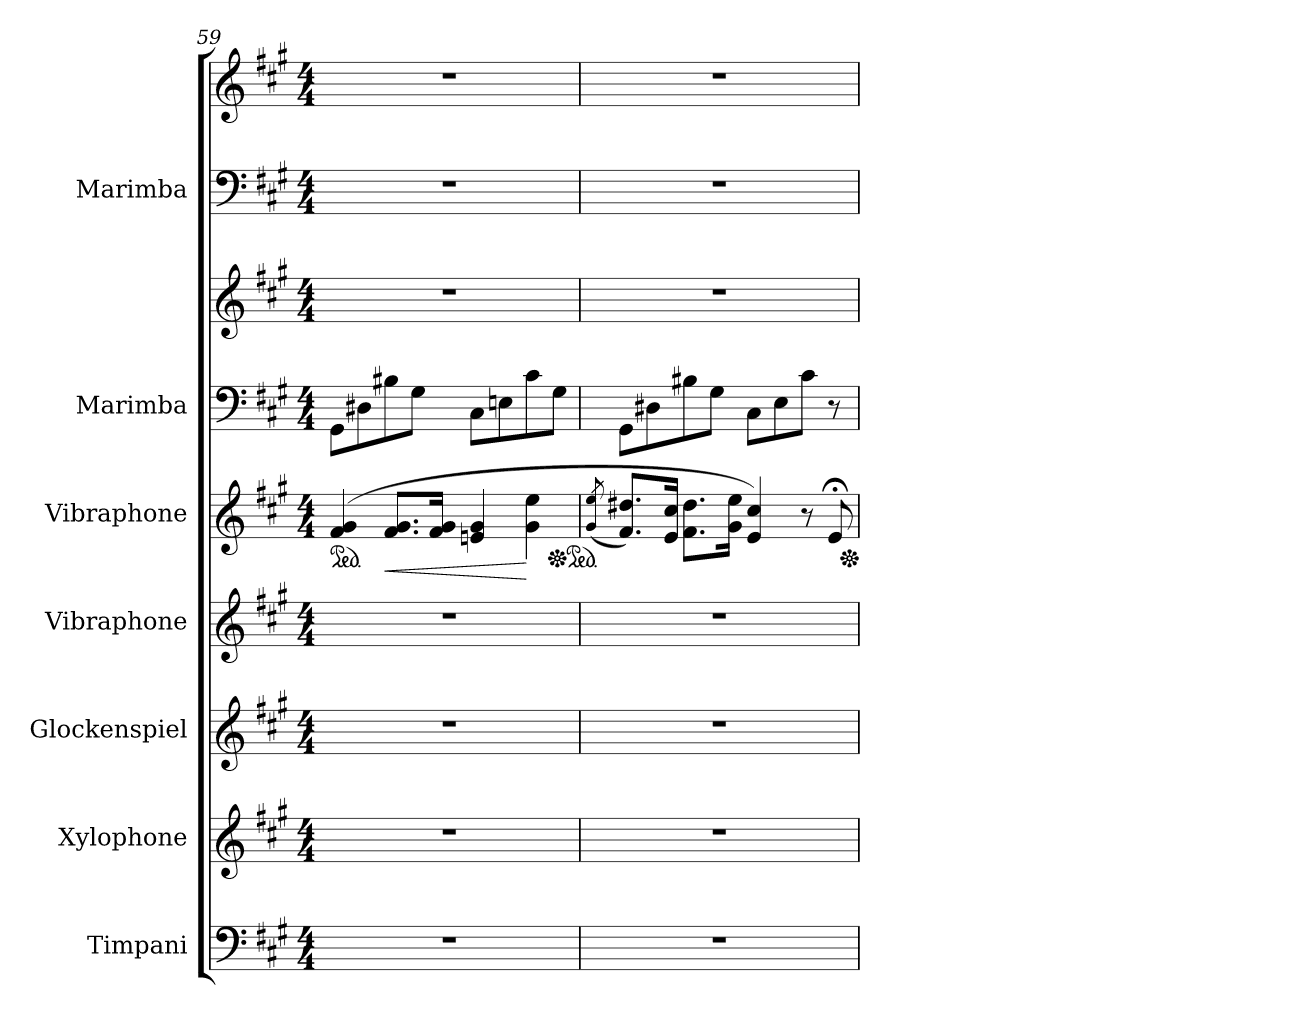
**kern	**kern	**kern	**kern	**kern	**dynam	**kern	**kern	**kern	**kern
*part7	*part6	*part5	*part4	*part3	*part3	*part2	*part2	*part1	*part1
*staff9	*staff8	*staff7	*staff6	*staff5	*staff5	*staff4	*staff3	*staff2	*staff1
*I"Timpani	*I"Xylophone	*I"Glockenspiel	*I"Vibraphone	*I"Vibraphone	*	*I"Marimba	*	*I"Marimba	*
*I'Timp.	*I'Xyl.	*I'Glk.	*I'Vib.	*I'Vib.	*	*I'Mrm.	*	*I'Mrm.	*
*clefF4	*clefG2	*clefG2	*clefG2	*clefG2	*	*clefF4	*clefG2	*clefF4	*clefG2
*	*ITrd-7c-12	*ITrd-14c-24	*	*	*	*	*	*	*
*k[f#c#g#]	*k[f#c#g#]	*k[f#c#g#]	*k[f#c#g#]	*k[f#c#g#]	*	*k[f#c#g#]	*k[f#c#g#]	*k[f#c#g#]	*k[f#c#g#]
*M4/4	*M4/4	*M4/4	*M4/4	*M4/4	*	*M4/4	*M4/4	*M4/4	*M4/4
*	*	*	*	*ped	*	*	*	*	*
=59	=59	=59	=59	=59	=59	=59	=59	=59	=59
1r	1r	1r	1r	(4f#/ 4g#/	.	8GG#\L	1r	1r	1r
.	.	.	.	.	.	8D#X\	.	.	.
!	!	!	!	!	!LO:HP:b	!	!	!	!
.	.	.	.	8.f#/ 8.g#/L	<	8B#X\	.	.	.
.	.	.	.	.	.	8G#\J	.	.	.
.	.	.	.	16f#/ 16g#/Jk	.	.	.	.	.
.	.	.	.	4en/ 4g#/	.	8C#\L	.	.	.
.	.	.	.	.	.	8En\	.	.	.
.	.	.	.	4g#\ 4ee\	[	8c#\	.	.	.
.	.	.	.	.	.	8G#\J	.	.	.
=60	=60	=60	=60	=60	=60	=60	=60	=60	=60
*	*	*	*	*Xped	*	*	*	*	*
*	*	*	*	*ped	*	*	*	*	*
.	.	.	.	(8qg#/ 8qee/	.	.	.	.	.
1r	1r	1r	1r	8.f#/ 8.dd#X/L)	.	8GG#\L	1r	1r	1r
.	.	.	.	.	.	8D#X\	.	.	.
.	.	.	.	16e/ 16cc#/Jk	.	.	.	.	.
.	.	.	.	8.f#\ 8.dd#\L	.	8B#X\	.	.	.
.	.	.	.	.	.	8G#\J	.	.	.
.	.	.	.	16g#\ 16ee\Jk	.	.	.	.	.
.	.	.	.	4e/ 4cc#/)	.	8C#\L	.	.	.
.	.	.	.	.	.	8E\	.	.	.
.	.	.	.	8r	.	8c#\J	.	.	.
.	.	.	.	8e;</	.	8r	.	.	.
*	*	*	*	*Xped	*	*	*	*	*
=	=	=	=	=	=	=	=	=	=
*-	*-	*-	*-	*-	*-	*-	*-	*-	*-
